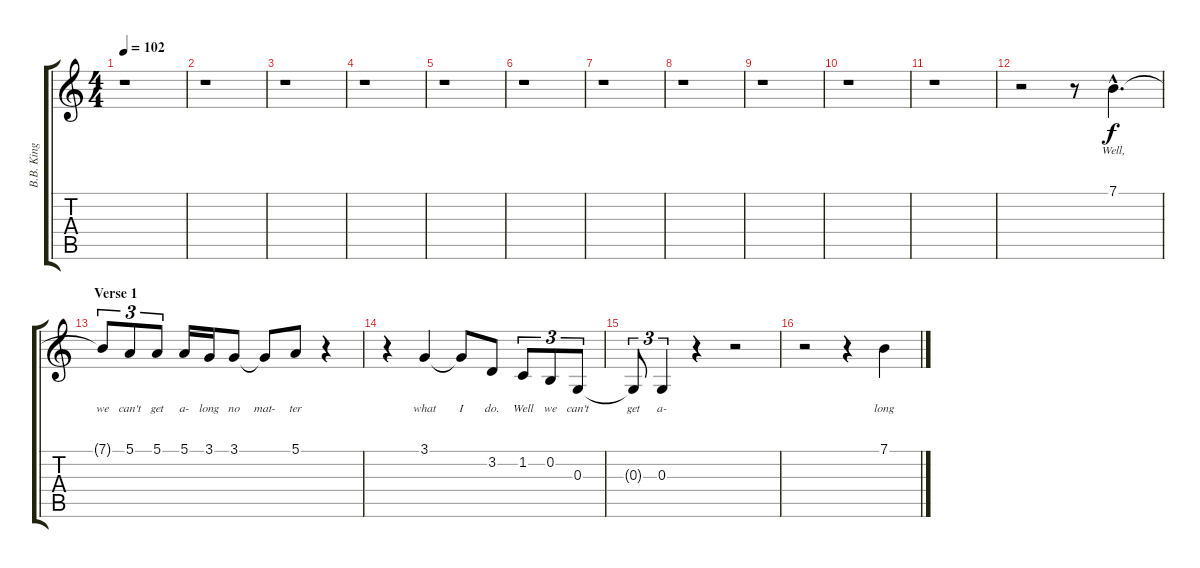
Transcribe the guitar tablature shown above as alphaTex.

\track ("B.B. King Voice" "B.B. King ") {instrument harmonica}
\staff {score tabs}
\tuning (E4 B3 G3 D3 A2 E2) {hide}
\ts (4 4)
\tempo 102
\clef g2
\ks c
r.1{dy f instrument harmonica} |
r.1 |
r.1 |
r.1 |
r.1 |
r.1 |
r.1 |
r.1 |
r.1 |
r.1 |
r.1 |
r.2 r.8 7.1{hac}.4{d lyrics (0 "Well,") lyrics (1 "") lyrics (2 "") lyrics (3 "") lyrics (4 "")} |
\section ("" "Verse 1")
7.1{t}.8{tu (3 2) lyrics (0 "we") lyrics (1 "") lyrics (2 "") lyrics (3 "") lyrics (4 "")} 5.1.8{tu (3 2) lyrics (0 "can't") lyrics (1 "") lyrics (2 "") lyrics (3 "") lyrics (4 "")} 5.1.8{tu (3 2) lyrics (0 "get") lyrics (1 "") lyrics (2 "") lyrics (3 "") lyrics (4 "")} 5.1.16{lyrics (0 "a-") lyrics (1 "") lyrics (2 "") lyrics (3 "") lyrics (4 "")} 3.1.16{lyrics (0 "long") lyrics (1 "") lyrics (2 "") lyrics (3 "") lyrics (4 "")} 3.1.8{lyrics (0 "no") lyrics (1 "") lyrics (2 "") lyrics (3 "") lyrics (4 "")} 3.1{t}.8{lyrics (0 "mat-") lyrics (1 "") lyrics (2 "") lyrics (3 "") lyrics (4 "")} 5.1.8{lyrics (0 "ter") lyrics (1 "") lyrics (2 "") lyrics (3 "") lyrics (4 "")} r.4 |
r.4 3.1.4{lyrics (0 "what") lyrics (1 "") lyrics (2 "") lyrics (3 "") lyrics (4 "")} 3.1{t}.8{lyrics (0 "I") lyrics (1 "") lyrics (2 "") lyrics (3 "") lyrics (4 "")} 3.2.8{lyrics (0 "do.") lyrics (1 "") lyrics (2 "") lyrics (3 "") lyrics (4 "")} 1.2.8{tu (3 2) lyrics (0 "Well") lyrics (1 "") lyrics (2 "") lyrics (3 "") lyrics (4 "")} 0.2.8{tu (3 2) lyrics (0 "we") lyrics (1 "") lyrics (2 "") lyrics (3 "") lyrics (4 "")} 0.3.8{tu (3 2) lyrics (0 "can't") lyrics (1 "") lyrics (2 "") lyrics (3 "") lyrics (4 "")} |
0.3{t}.8{tu (3 2) lyrics (0 "get") lyrics (1 "") lyrics (2 "") lyrics (3 "") lyrics (4 "")} 0.3.4{tu (3 2) lyrics (0 "a-") lyrics (1 "") lyrics (2 "") lyrics (3 "") lyrics (4 "")} r.4 r.2 |
r.2 r.4 7.1.4{lyrics (0 "long") lyrics (1 "") lyrics (2 "") lyrics (3 "") lyrics (4 "")}
